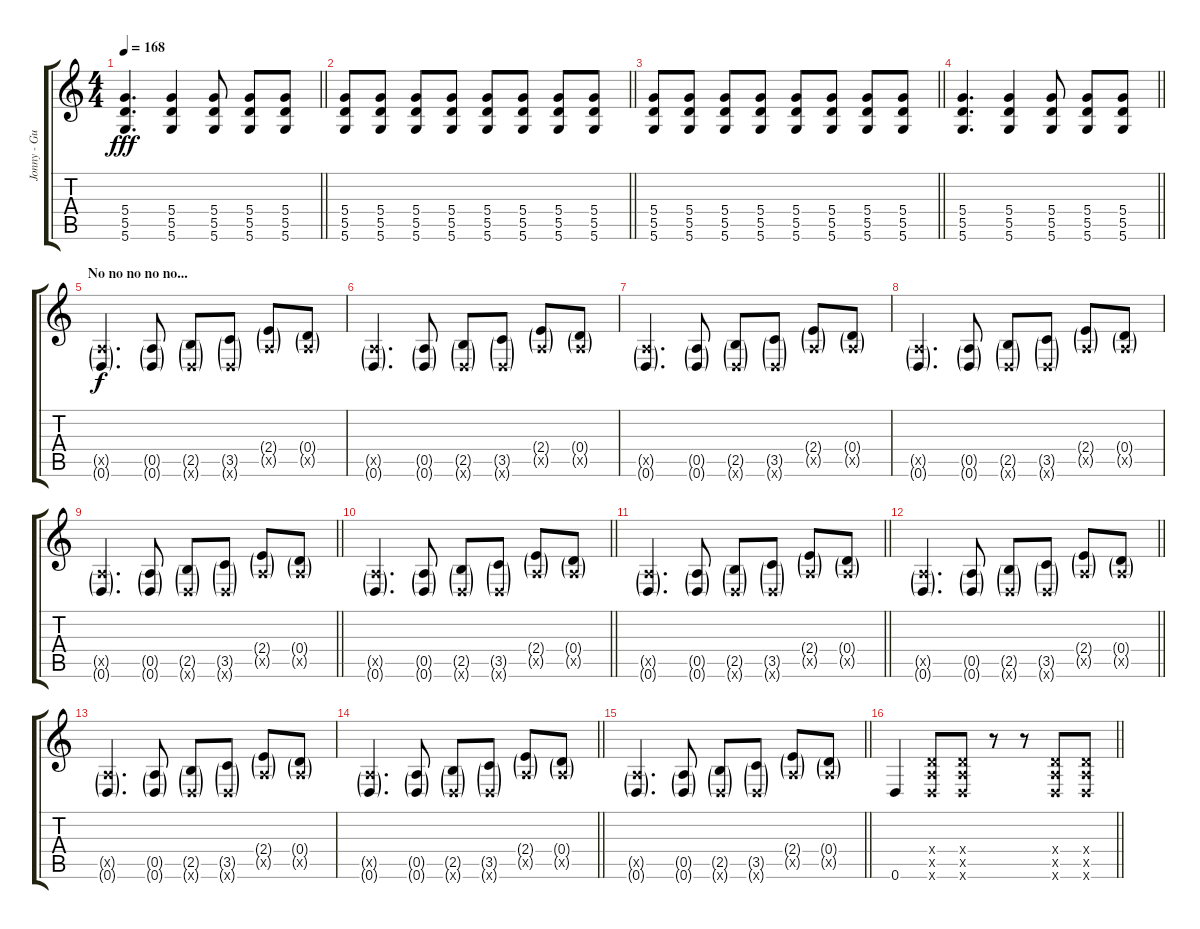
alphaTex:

\track ("Jonny - Guitar" "Jonny - Gu") {instrument electricguitarjazz}
\staff {score tabs}
\tuning (E4 B3 G3 D3 A2 D2) {hide}
\ts (4 4)
\tempo 168
\clef g2
\barLineRight lightlight
\ks c
(5.4 5.5 5.6).4{d dy fff} (5.4 5.5 5.6).4 (5.4 5.5 5.6).8 (5.4 5.5 5.6).8 (5.4 5.5 5.6).8 |
\barLineRight lightlight
(5.4 5.5 5.6).8 (5.4 5.5 5.6).8 (5.4 5.5 5.6).8 (5.4 5.5 5.6).8 (5.4 5.5 5.6).8 (5.4 5.5 5.6).8 (5.4 5.5 5.6).8 (5.4 5.5 5.6).8 |
\barLineRight lightlight
(5.4 5.5 5.6).8 (5.4 5.5 5.6).8 (5.4 5.5 5.6).8 (5.4 5.5 5.6).8 (5.4 5.5 5.6).8 (5.4 5.5 5.6).8 (5.4 5.5 5.6).8 (5.4 5.5 5.6).8 |
\barLineRight lightlight
(5.4 5.5 5.6).4{d} (5.4 5.5 5.6).4 (5.4 5.5 5.6).8 (5.4 5.5 5.6).8 (5.4 5.5 5.6).8 |
\section ("" "No no no no no...")
(0.5{g x} 0.6{g}).4{d dy f} (0.5{g} 0.6{g}).8 (2.5{g} 0.6{g x}).8 (3.5{g} 0.6{g x}).8 (2.4{g} 0.5{g x}).8 (0.4{g} 0.5{g x}).8 |
(0.5{g x} 0.6{g}).4{d} (0.5{g} 0.6{g}).8 (2.5{g} 0.6{g x}).8 (3.5{g} 0.6{g x}).8 (2.4{g} 0.5{g x}).8 (0.4{g} 0.5{g x}).8 |
(0.5{g x} 0.6{g}).4{d} (0.5{g} 0.6{g}).8 (2.5{g} 0.6{g x}).8 (3.5{g} 0.6{g x}).8 (2.4{g} 0.5{g x}).8 (0.4{g} 0.5{g x}).8 |
(0.5{g x} 0.6{g}).4{d} (0.5{g} 0.6{g}).8 (2.5{g} 0.6{g x}).8 (3.5{g} 0.6{g x}).8 (2.4{g} 0.5{g x}).8 (0.4{g} 0.5{g x}).8 |
\barLineRight lightlight
(0.5{g x} 0.6{g}).4{d} (0.5{g} 0.6{g}).8 (2.5{g} 0.6{g x}).8 (3.5{g} 0.6{g x}).8 (2.4{g} 0.5{g x}).8 (0.4{g} 0.5{g x}).8 |
\barLineRight lightlight
(0.5{g x} 0.6{g}).4{d} (0.5{g} 0.6{g}).8 (2.5{g} 0.6{g x}).8 (3.5{g} 0.6{g x}).8 (2.4{g} 0.5{g x}).8 (0.4{g} 0.5{g x}).8 |
\barLineRight lightlight
(0.5{g x} 0.6{g}).4{d} (0.5{g} 0.6{g}).8 (2.5{g} 0.6{g x}).8 (3.5{g} 0.6{g x}).8 (2.4{g} 0.5{g x}).8 (0.4{g} 0.5{g x}).8 |
\barLineRight lightlight
(0.5{g x} 0.6{g}).4{d} (0.5{g} 0.6{g}).8 (2.5{g} 0.6{g x}).8 (3.5{g} 0.6{g x}).8 (2.4{g} 0.5{g x}).8 (0.4{g} 0.5{g x}).8 |
(0.5{g x} 0.6{g}).4{d} (0.5{g} 0.6{g}).8 (2.5{g} 0.6{g x}).8 (3.5{g} 0.6{g x}).8 (2.4{g} 0.5{g x}).8 (0.4{g} 0.5{g x}).8 |
\barLineRight lightlight
(0.5{g x} 0.6{g}).4{d} (0.5{g} 0.6{g}).8 (2.5{g} 0.6{g x}).8 (3.5{g} 0.6{g x}).8 (2.4{g} 0.5{g x}).8 (0.4{g} 0.5{g x}).8 |
\barLineRight lightlight
(0.5{g x} 0.6{g}).4{d} (0.5{g} 0.6{g}).8 (2.5{g} 0.6{g x}).8 (3.5{g} 0.6{g x}).8 (2.4{g} 0.5{g x}).8 (0.4{g} 0.5{g x}).8 |
\barLineRight lightlight
0.6.4 (0.4{x} 0.5{x} 0.6{x}).8 (0.4{x} 0.5{x} 0.6{x}).8 r.8 r.8 (0.4{x} 0.5{x} 0.6{x}).8 (0.4{x} 0.5{x} 0.6{x}).8
